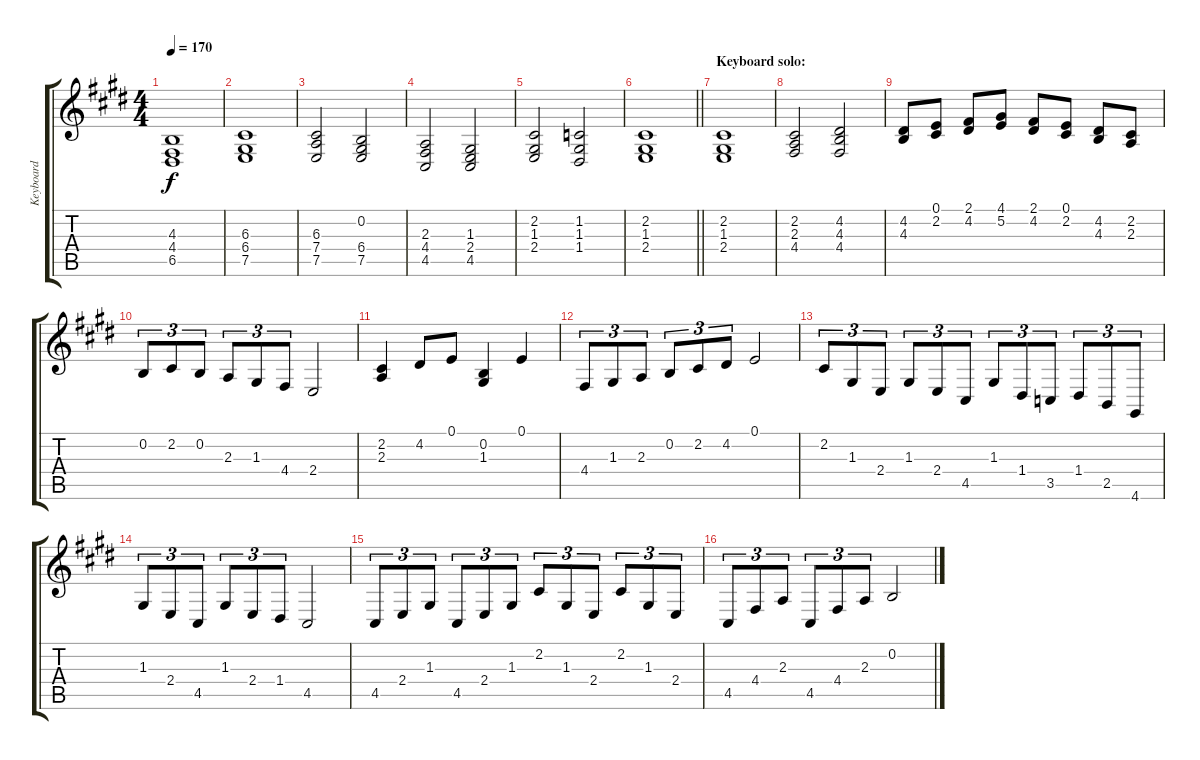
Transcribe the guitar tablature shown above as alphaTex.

\track ("Keyboard" "Keyboard") {instrument stringensemble1}
\staff {score tabs}
\tuning (E4 B3 G3 D3 A2 E2) {hide}
\ts (4 4)
\tempo 170
\clef g2
\ks c#minor
(4.3 4.4 6.5).1{dy f} |
(6.3 6.4 7.5).1 |
(6.3 7.4 7.5).2 (0.2 6.4 7.5).2 |
(2.3 4.4 4.5).2 (1.3 2.4 4.5).2 |
(2.2 1.3 2.4).2 (1.2 1.3 1.4).2 |
\barLineRight lightlight
(2.2 1.3 2.4).1{volume 16 instrument rockorgan} |
\section ("" "Keyboard solo:")
(2.2 1.3 2.4).1 |
(2.2 2.3 4.4).2 (4.2 4.3 4.4).2 |
(4.2 4.3).8 (0.1 2.2).8 (2.1 4.2).8 (4.1 5.2).8 (2.1 4.2).8 (0.1 2.2).8 (4.2 4.3).8 (2.2 2.3).8 |
0.2.8{tu (3 2)} 2.2.8{tu (3 2)} 0.2.8{tu (3 2)} 2.3.8{tu (3 2)} 1.3.8{tu (3 2)} 4.4.8{tu (3 2)} 2.4.2 |
(2.2 2.3).4 4.2.8 0.1.8 (0.2 1.3).4 0.1.4 |
4.4.8{tu (3 2)} 1.3.8{tu (3 2)} 2.3.8{tu (3 2)} 0.2.8{tu (3 2)} 2.2.8{tu (3 2)} 4.2.8{tu (3 2)} 0.1.2 |
2.2.8{tu (3 2)} 1.3.8{tu (3 2)} 2.4.8{tu (3 2)} 1.3.8{tu (3 2)} 2.4.8{tu (3 2)} 4.5.8{tu (3 2)} 1.3.8{tu (3 2)} 1.4.8{tu (3 2)} 3.5.8{tu (3 2)} 1.4.8{tu (3 2)} 2.5.8{tu (3 2)} 4.6.8{tu (3 2)} |
1.3.8{tu (3 2)} 2.4.8{tu (3 2)} 4.5.8{tu (3 2)} 1.3.8{tu (3 2)} 2.4.8{tu (3 2)} 1.4.8{tu (3 2)} 4.5.2 |
4.5.8{tu (3 2)} 2.4.8{tu (3 2)} 1.3.8{tu (3 2)} 4.5.8{tu (3 2)} 2.4.8{tu (3 2)} 1.3.8{tu (3 2)} 2.2.8{tu (3 2)} 1.3.8{tu (3 2)} 2.4.8{tu (3 2)} 2.2.8{tu (3 2)} 1.3.8{tu (3 2)} 2.4.8{tu (3 2)} |
4.5.8{tu (3 2)} 4.4.8{tu (3 2)} 2.3.8{tu (3 2)} 4.5.8{tu (3 2)} 4.4.8{tu (3 2)} 2.3.8{tu (3 2)} 0.2.2
